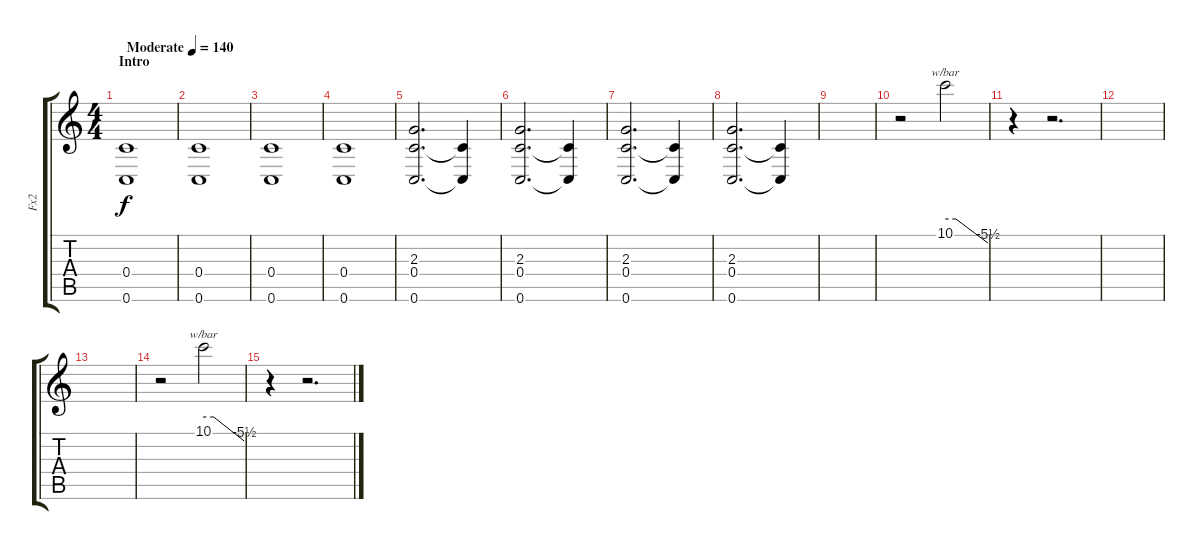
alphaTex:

\track ("Fx2" "Fx2") {instrument overdrivenguitar}
\staff {score tabs}
\tuning (D4 A3 F3 C3 G2 C2) {hide}
\ts (4 4)
\section ("" "Intro")
\tempo (140 "Moderate")
\clef g2
\ks c
(0.4 0.6).1{dy f instrument pad4choir} |
(0.4 0.6).1 |
(0.4 0.6).1 |
(0.4 0.6).1 |
(2.3 0.4 0.6).2{d} (0.4{t} 0.6{t}).4 |
(2.3 0.4 0.6).2{d} (0.4{t} 0.6{t}).4 |
(2.3 0.4 0.6).2{d} (0.4{t} 0.6{t}).4 |
(2.3 0.4 0.6).2{d} (0.4{t} 0.6{t}).4 |
|
r.2 10.1.2{tbe (custom default 0 0 15 0 60 -22)} |
r.4 r.2{d} |
|
|
r.2 10.1.2{tbe (custom default 0 0 15 0 60 -22)} |
r.4 r.2{d}
